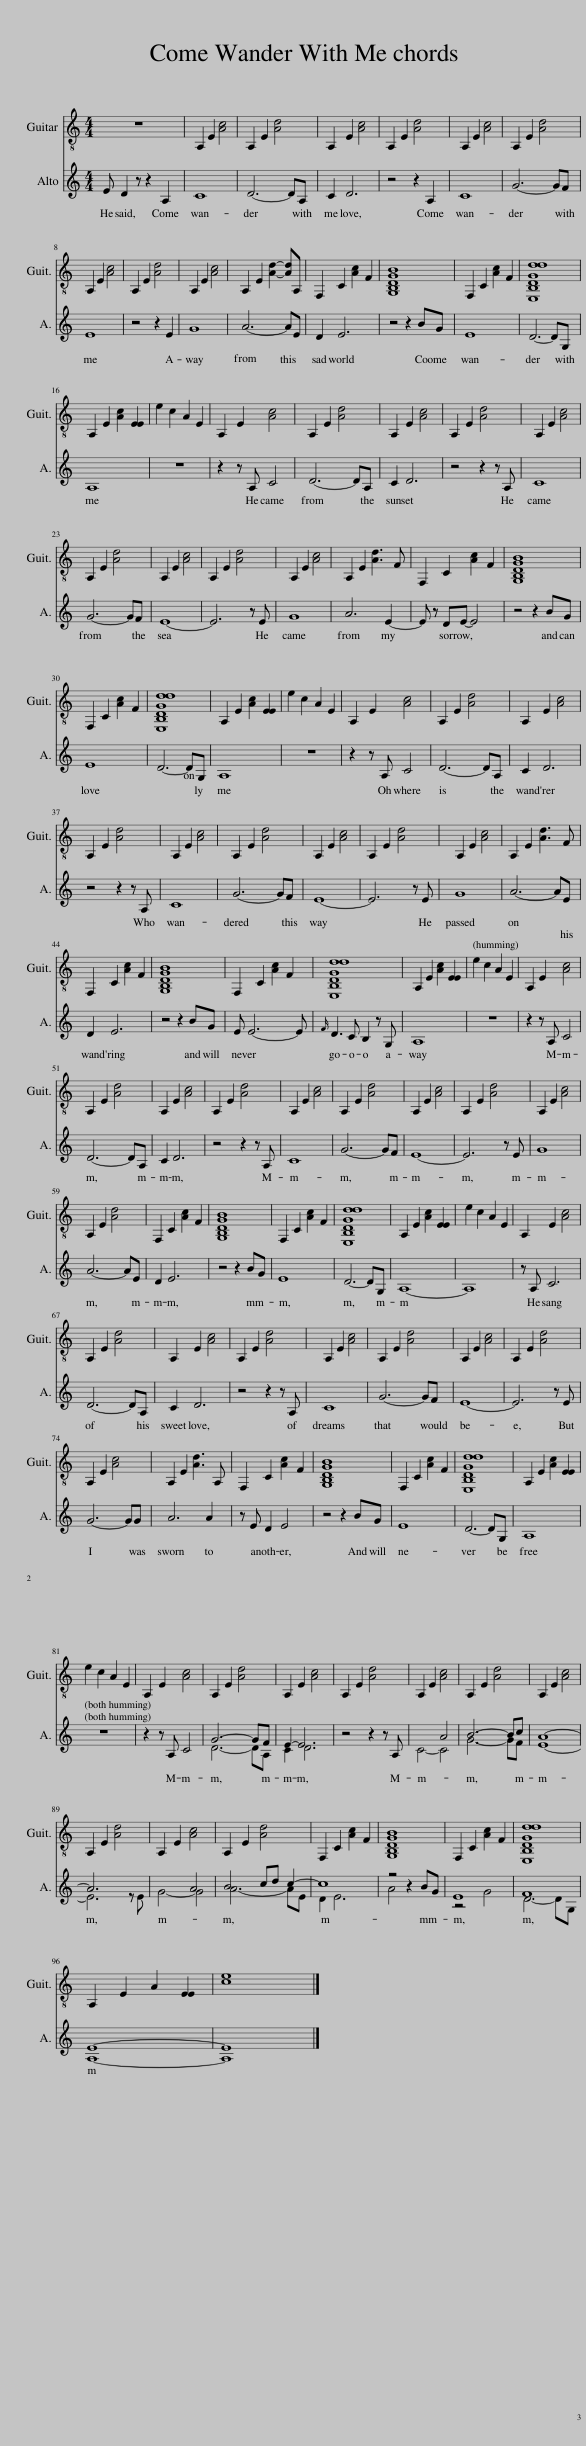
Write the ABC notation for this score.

X:1
%%score 1 ( 2 3 )
L:1/8
M:4/4
I:linebreak $
K:C
V:1 treble-8
V:2 treble
V:3 treble
V:1
 z8 | A,2 E2 [Ac]4 | A,2 E2 [Ad]4 | A,2 E2 [Ac]4 | A,2 E2 [Ad]4 | %5
 A,2 E2 [Ac]4 | A,2 E2 [Ad]4 |$ A,2 E2 [Ac]4 | A,2 E2 [Ad]4 | A,2 E2 [Ac]4 | %10
 A,2 E2 [Ad]2- [Ad]A, | F,2 C2 [Ac]2 F2 | [G,B,DGB]8 | F,2 C2 [Ac]2 F2 | [E,B,DGdd]8 |$ %15
 A,2 E2 [Ac]2 [EE]2 | e2 c2 A2 E2 | A,2 E2 [Ac]4 | A,2 E2 [Ad]4 | A,2 E2 [Ac]4 | %20
 A,2 E2 [Ad]4 | A,2 E2 [Ac]4 |$ A,2 E2 [Ad]4 | A,2 E2 [Ac]4 | A,2 E2 [Ad]4 | %25
 A,2 E2 [Ac]4 | A,2 E2 [Ad]3 F | F,2 C2 [Ac]2 F2 | [G,B,DGB]8 |$ F,2 C2 [Ac]2 F2 | %30
 [E,B,DGdd]8 | A,2 E2 [Ac]2 [EE]2 | e2 c2 A2 E2 | A,2 E2 [Ac]4 | A,2 E2 [Ad]4 | %35
 A,2 E2 [Ac]4 |$ A,2 E2 [Ad]4 | A,2 E2 [Ac]4 | A,2 E2 [Ad]4 | A,2 E2 [Ac]4 | %40
 A,2 E2 [Ad]4 | A,2 E2 [Ac]4 | A,2 E2 [Ad]3 F |$ F,2 C2 [Ac]2 F2 | [G,B,DGB]8 | %45
 F,2 C2 [Ac]2 F2 | [E,B,DGdd]8 | A,2 E2 [Ac]2 [EE]2 | e2 c2 A2 E2 | A,2 E2 [Ac]4 |$ %50
 A,2 E2 [Ad]4 | A,2 E2 [Ac]4 | A,2 E2 [Ad]4 | A,2 E2 [Ac]4 | A,2 E2 [Ad]4 | %55
 A,2 E2 [Ac]4 | A,2 E2 [Ad]4 | A,2 E2 [Ac]4 |$ A,2 E2 [Ad]4 | F,2 C2 [Ac]2 F2 | %60
 [G,B,DGB]8 | F,2 C2 [Ac]2 F2 | [E,B,DGdd]8 | A,2 E2 [Ac]2 [EE]2 | e2 c2 A2 E2 | %65
 A,2 E2 [Ac]4 |$ A,2 E2 [Ad]4 | A,2 E2 [Ac]4 | A,2 E2 [Ad]4 | A,2 E2 [Ac]4 | %70
 A,2 E2 [Ad]4 | A,2 E2 [Ac]4 | A,2 E2 [Ad]4 |$ A,2 E2 [Ac]4 | A,2 E2 [Ad]3 A, | %75
 F,2 C2 [Ac]2 F2 | [G,B,DGB]8 | F,2 C2 [Ac]2 F2 | [E,B,DGdd]8 | A,2 E2 [Ac]2 [EE]2 |$ %80
 e2 c2 A2 E2 | A,2 E2 [Ac]4 | A,2 E2 [Ad]4 | A,2 E2 [Ac]4 | A,2 E2 [Ad]4 | %85
 A,2 E2 [Ac]4 | A,2 E2 [Ad]4 | A,2 E2 [Ac]4 |$ A,2 E2 [Ad]4 | A,2 E2 [Ac]4 | %90
 A,2 E2 [Ad]4 | F,2 C2 [Ac]2 F2 | [G,B,DGB]8 | F,2 C2 [Ac]2 F2 | [E,B,DGdd]8 |$ %95
 A,2 E2 A2 [EE]2 | [ce]8 |] %97
V:2
 E D2 z z2 A,2 | C8 | D6- DA, | C2 D6 | z4 z2 A,2 | %5
 C8 | G6- GF |$ E8 | z4 z2 E2 | G8 | %10
 A6- AE | D2 E6 | z4 z2 BG | E8 | D6- DG, |$ %15
 A,8 | z8 | z2 z A, C4 | D6- DA, | C2 D6 | %20
 z4 z2 z A, | C8 |$ G6- GF | E8- | E6 z E | %25
 G8 | A6 E2- | E z DE- E4 | z4 z2 BG |$ E8 | %30
 D6- DG, | A,8 | z8 | z2 z A, C4 | D6- DA, | %35
 C2 D6 |$ z4 z2 z A, | C8 | G6- GF | E8- | %40
 E6 z E | G8 | A6- AE |$ D2 E6 | z4 z2 BG | %45
 E E6- E |{F} D3 C B,2 z G, | A,8 | z8 | z2 z A, C4 |$ %50
 D6- DA, | C2 D6 | z4 z2 z A, | C8 | G6- GF | %55
 E8- | E6 z E | G8 |$ A6- AE | D2 E6 | %60
 z4 z2 BG | E8 | D6- DG, | A,8- | A,8 | %65
 z A, C6 |$ D6- DA, | C2 D6 | z4 z2 z A, | C8 | %70
 G6- GF | E8- | E6 z E |$ G6- GG | A6 A2 | %75
 z E D2 E4 | z4 z2 BG | E8 | D6- DG, | A,8 |$ %80
 z8 | z2 z A, C4 | G6- GF | E2- E6 | z4 z2 z A, | %85
 x4 A4 | B6- Bc | A8- |$ A6 x2 | x4 A4 | %90
 B4 cd c2- | c8 | z4 z2 BG | E8 | F8 |$ %95
 A,8- | A,8 |] %97
V:3
 x8 | x8 | x8 | x8 | x8 | %5
 x8 | x8 |$ x8 | x8 | x8 | %10
 x8 | x8 | x8 | x8 | x8 |$ %15
 x8 | x8 | x8 | x8 | x8 | %20
 x8 | x8 |$ x8 | x8 | x8 | %25
 x8 | x8 | x8 | x8 |$ x8 | %30
 x8 | x8 | x8 | x8 | x8 | %35
 x8 |$ x8 | x8 | x8 | x8 | %40
 x8 | x8 | x8 |$ x8 | x8 | %45
 x8 | x8 | x8 | x8 | x8 |$ %50
 x8 | x8 | x8 | x8 | x8 | %55
 x8 | x8 | x8 |$ x8 | x8 | %60
 x8 | x8 | x8 | x8 | x8 | %65
 x8 |$ x8 | x8 | x8 | x8 | %70
 x8 | x8 | x8 |$ x8 | x8 | %75
 x8 | x8 | x8 | x8 | x8 |$ %80
 x8 | x8 | D6- DA, | C2 D6 | x8 | %85
 C4- C4 | G6- GF | E8- |$ E6 z E | G4- G4 | %90
 A6- AE | D2 E6 | A4 x4 | z4 G4 | D6- DG, |$ %95
 E8- | E8 |] %97
